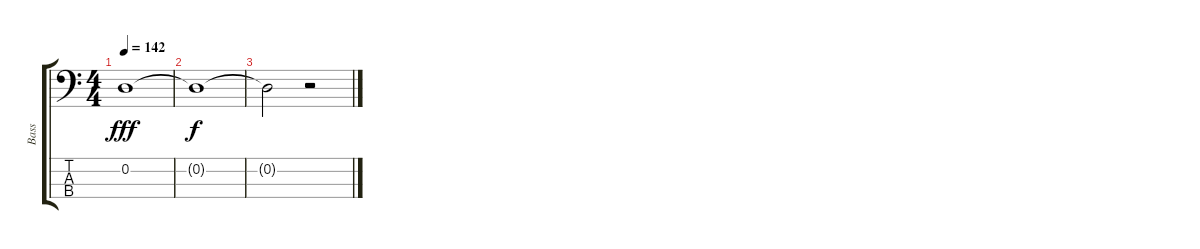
\track ("Bass" "Bass") {instrument electricbassfinger}
\staff {score tabs}
\tuning (G2 D2 A1 E1) {hide}
\ts (4 4)
\tempo 142
\clef f4
\ks c
0.2.1{dy fff} |
0.2{t}.1{dy f} |
0.2{t}.2 r.2
